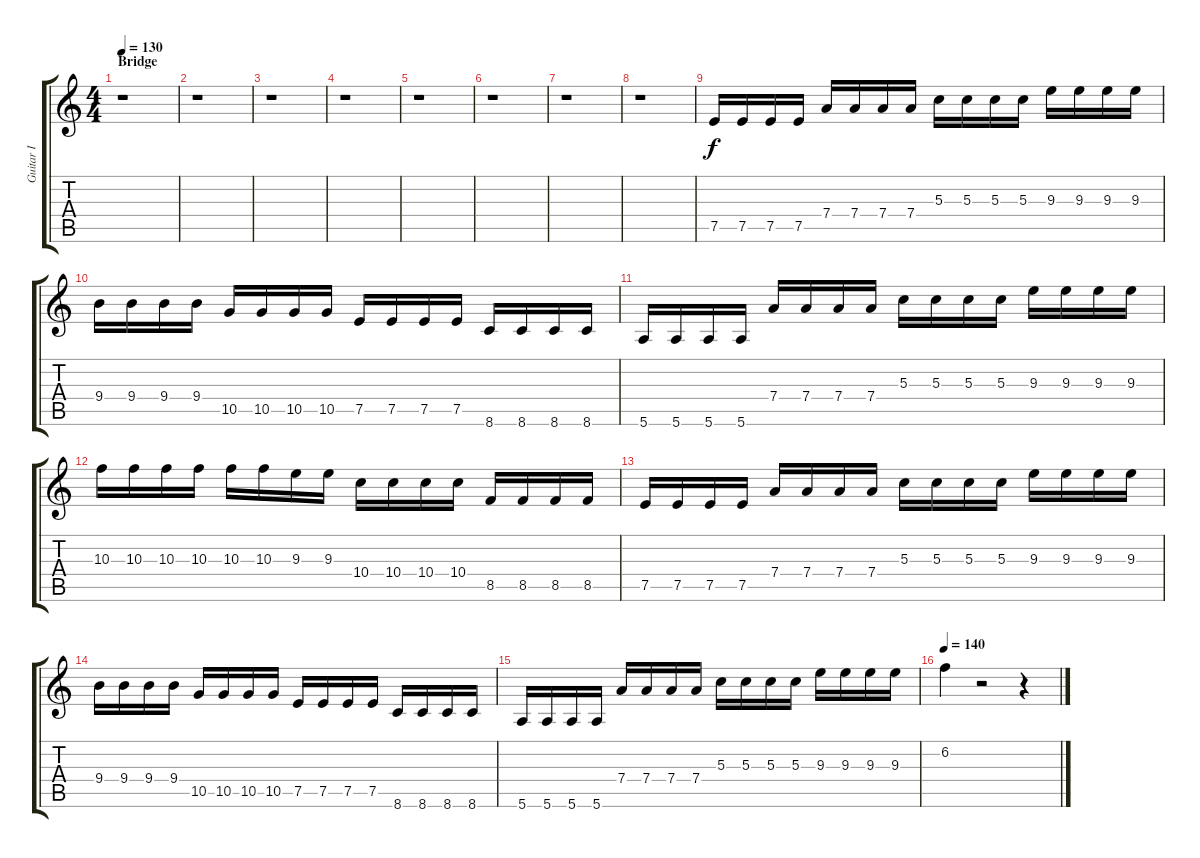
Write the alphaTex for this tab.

\track ("Guitar I" "Guitar I") {instrument distortionguitar}
\staff {score tabs}
\tuning (E4 B3 G3 D3 A2 E2) {hide}
\ts (4 4)
\section ("" "Bridge")
\tempo 130
\clef g2
\ks c
r.1{dy f} |
r.1 |
r.1 |
r.1 |
r.1 |
r.1 |
r.1 |
r.1 |
7.5.16 7.5.16 7.5.16 7.5.16 7.4.16 7.4.16 7.4.16 7.4.16 5.3.16 5.3.16 5.3.16 5.3.16 9.3.16 9.3.16 9.3.16 9.3.16 |
9.4.16 9.4.16 9.4.16 9.4.16 10.5.16 10.5.16 10.5.16 10.5.16 7.5.16 7.5.16 7.5.16 7.5.16 8.6.16 8.6.16 8.6.16 8.6.16 |
5.6.16 5.6.16 5.6.16 5.6.16 7.4.16 7.4.16 7.4.16 7.4.16 5.3.16 5.3.16 5.3.16 5.3.16 9.3.16 9.3.16 9.3.16 9.3.16 |
10.3.16 10.3.16 10.3.16 10.3.16 10.3.16 10.3.16 9.3.16 9.3.16 10.4.16 10.4.16 10.4.16 10.4.16 8.5.16 8.5.16 8.5.16 8.5.16 |
7.5.16 7.5.16 7.5.16 7.5.16 7.4.16 7.4.16 7.4.16 7.4.16 5.3.16 5.3.16 5.3.16 5.3.16 9.3.16 9.3.16 9.3.16 9.3.16 |
9.4.16 9.4.16 9.4.16 9.4.16 10.5.16 10.5.16 10.5.16 10.5.16 7.5.16 7.5.16 7.5.16 7.5.16 8.6.16 8.6.16 8.6.16 8.6.16 |
5.6.16 5.6.16 5.6.16 5.6.16 7.4.16 7.4.16 7.4.16 7.4.16 5.3.16 5.3.16 5.3.16 5.3.16 9.3.16 9.3.16 9.3.16 9.3.16 |
\tempo 140
6.2.4 r.2 r.4
